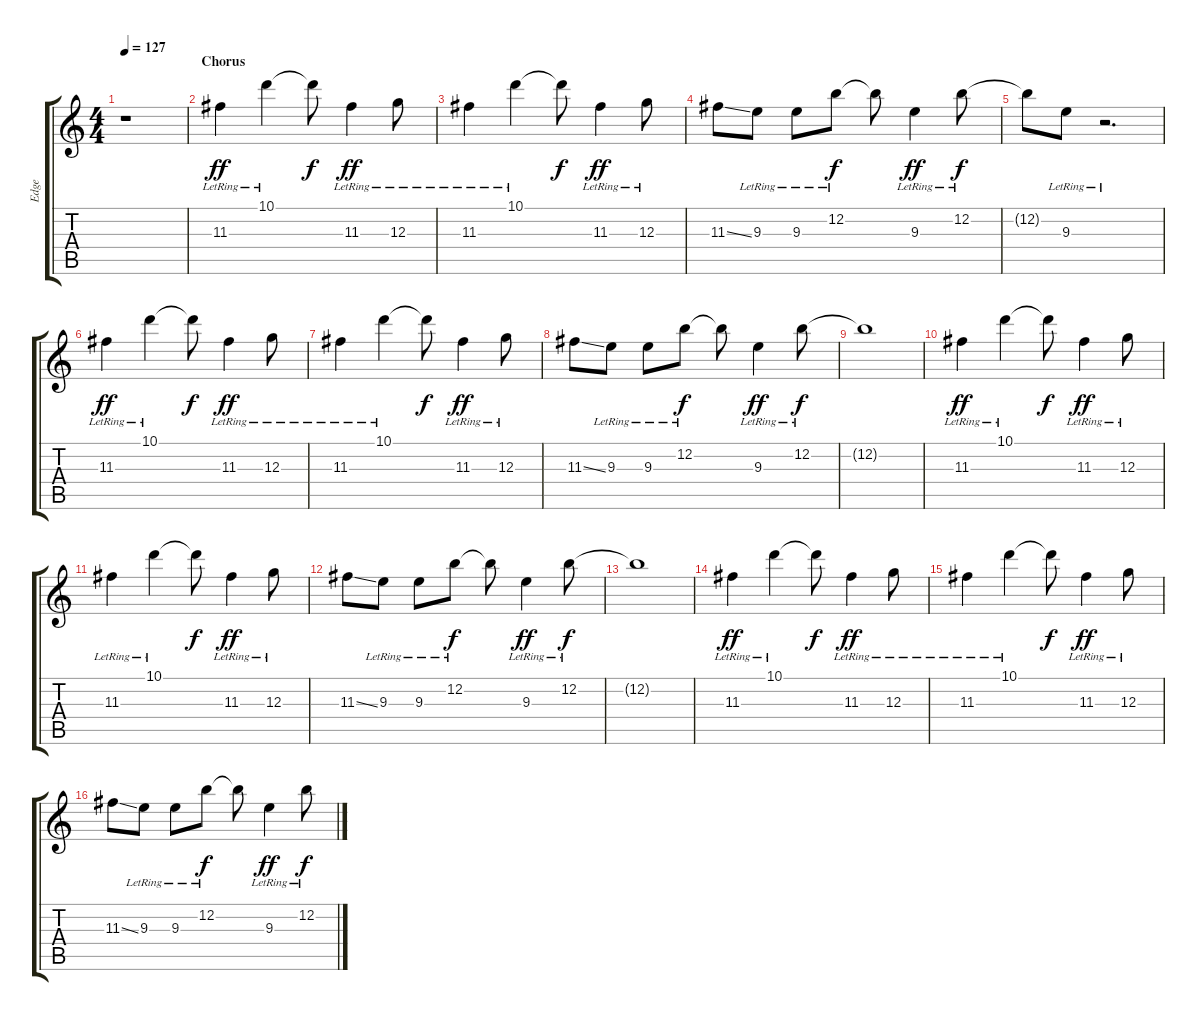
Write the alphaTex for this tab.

\track ("Edge" "Edge") {instrument electricguitarjazz}
\staff {score tabs}
\tuning (E4 B3 G3 D3 A2 E2) {hide}
\ts (4 4)
\tempo 127
\clef g2
\ks c
r.1{dy ff} |
\section ("" "Chorus")
11.3{lr}.4 10.1{lr}.4 10.1{t}.8{dy f} 11.3{lr}.4{dy ff} 12.3{lr}.8 |
11.3{lr}.4 10.1{lr}.4 10.1{t}.8{dy f} 11.3{lr}.4{dy ff} 12.3{lr}.8 |
11.3{ss}.8 9.3{lr}.8 9.3{lr}.8 12.2{lr}.8{dy f} 12.2{t}.8 9.3{lr}.4{dy ff} 12.2{lr}.8{dy f} |
12.2{t}.8 9.3{lr}.8 r.2{d} |
11.3{lr}.4{dy ff} 10.1{lr}.4 10.1{t}.8{dy f} 11.3{lr}.4{dy ff} 12.3{lr}.8 |
11.3{lr}.4 10.1{lr}.4 10.1{t}.8{dy f} 11.3{lr}.4{dy ff} 12.3{lr}.8 |
11.3{ss}.8 9.3{lr}.8 9.3{lr}.8 12.2{lr}.8{dy f} 12.2{t}.8 9.3{lr}.4{dy ff} 12.2{lr}.8{dy f} |
12.2{t}.1 |
11.3{lr}.4{dy ff} 10.1{lr}.4 10.1{t}.8{dy f} 11.3{lr}.4{dy ff} 12.3{lr}.8 |
11.3{lr}.4 10.1{lr}.4 10.1{t}.8{dy f} 11.3{lr}.4{dy ff} 12.3{lr}.8 |
11.3{ss}.8 9.3{lr}.8 9.3{lr}.8 12.2{lr}.8{dy f} 12.2{t}.8 9.3{lr}.4{dy ff} 12.2{lr}.8{dy f} |
12.2{t}.1 |
11.3{lr}.4{dy ff} 10.1{lr}.4 10.1{t}.8{dy f} 11.3{lr}.4{dy ff} 12.3{lr}.8 |
11.3{lr}.4 10.1{lr}.4 10.1{t}.8{dy f} 11.3{lr}.4{dy ff} 12.3{lr}.8 |
11.3{ss}.8 9.3{lr}.8 9.3{lr}.8 12.2{lr}.8{dy f} 12.2{t}.8 9.3{lr}.4{dy ff} 12.2{lr}.8{dy f}
